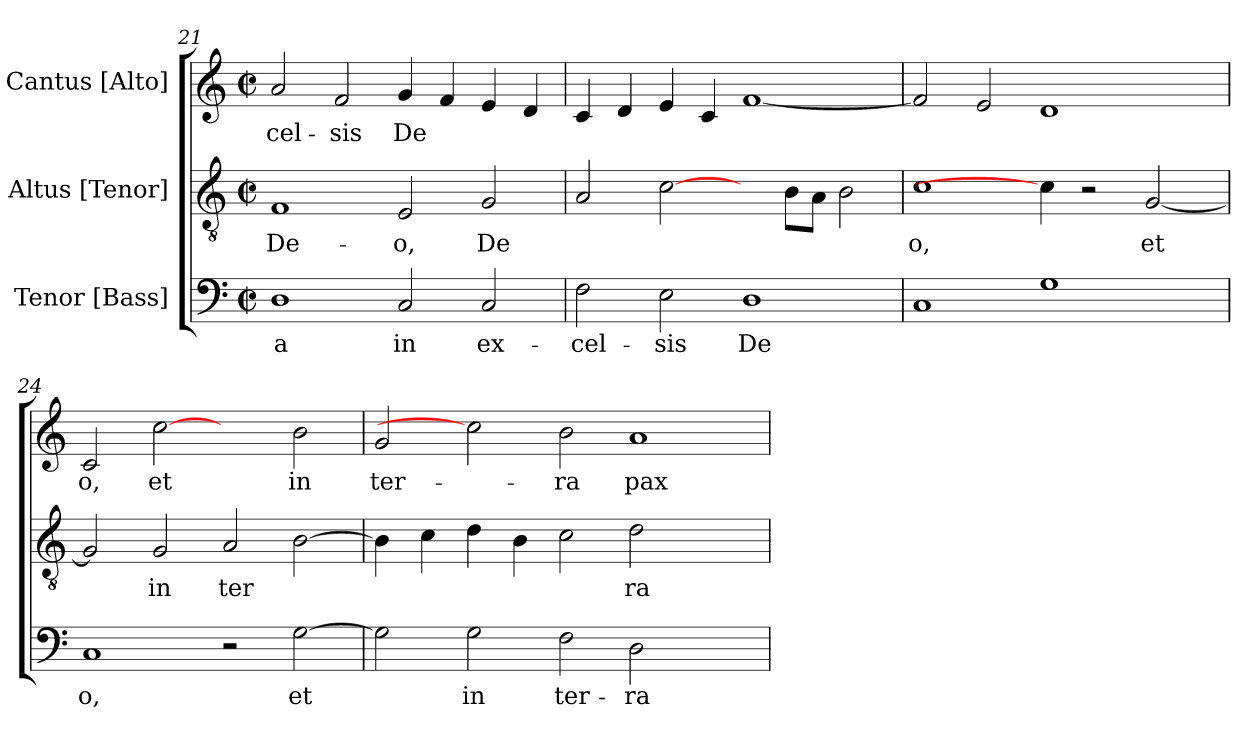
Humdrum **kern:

**kern	**text	**kern	**text	**kern	**text
*part3	*part3	*part2	*part2	*part1	*part1
*staff3	*staff3	*staff2	*staff2	*staff1	*staff1
*I"Tenor  [Bass]	*	*I"Altus  [Tenor]	*	*I"Cantus  [Alto]	*
*clefF4	*	*clefGv2	*	*clefG2	*
*k[]	*	*k[]	*	*k[]	*
*C:	*	*C:	*	*C:	*
*M2/2	*	*M2/2	*	*M2/2	*
*met(c|)	*	*met(c|)	*	*met(c|)	*
=21	=21	=21	=21	=21	=21
!	!LO:LY:b:cj	!	!LO:LY:b:cj	!	!LO:LY:b:cj
1D	-a	1F	De-	2a/	-cel-
!	!	!	!	!	!LO:LY:b:cj
.	.	.	.	2f/	-sis
!	!LO:LY:b:cj	!	!LO:LY:b:cj	!	!LO:LY:b:cj
2C/	in	2E/	-o,	4g/	De-
!	!	!	!	!	!LO:LY:b:cj
.	.	.	.	4f/	--
!	!LO:LY:b:cj	!	!LO:LY:b:cj	!	!LO:LY:b:cj
2C/	ex-	2G/	De-	4e/	--
!	!	!	!	!	!LO:LY:b:cj
.	.	.	.	4d/	--
=22	=22	=22	=22	=22	=22
!	!LO:LY:b:cj	!	!LO:LY:b:cj	!	!LO:LY:b:cj
2F\	-cel-	2A/	--	4c/	--
!	!	!	!	!	!LO:LY:b:cj
.	.	.	.	4d/	--
!	!LO:LY:b:cj	!	!LO:LY:b:cj	!	!LO:LY:b:cj
2E\	-sis	[2c\	--	4e/	--
!	!	!	!	!	!LO:LY:b:cj
.	.	.	.	4c/	--
!	!LO:LY:b:cj	!	!	!	!LO:LY:b:cj
1D	De-	4ryy	.	[<1f	--
!	!	!	!LO:LY:b:cj	!	!
.	.	8B\L	--	.	.
!	!	!	!LO:LY:b:cj	!	!
.	.	8A\J	--	.	.
!	!	!	!LO:LY:b:cj	!	!
.	.	2B\	--	.	.
=23	=23	=23	=23	=23	=23
!	!LO:LY:b:cj	!	!LO:LY:b:cj	!	!LO:LY:b:cj
1C	--	1c	-o,	2f/]	--
!	!	!	!	!	!LO:LY:b:cj
.	.	.	.	2e/	--
!	!LO:LY:b:cj	!	!	!	!LO:LY:b:cj
1G	--	4c\]	.	1d	--
.	.	2r	.	.	.
!	!	!	!LO:LY:b:cj	!	!
.	.	[<2G/	et	.	.
4ryy	.	.	.	4ryy	.
!!LO:PB:g=z
=24	=24	=24	=24	=24	=24
!	!LO:LY:b:cj	!	!LO:LY:b:cj	!	!LO:LY:b:cj
1C	-o,	2G/]	.	2c/	-o,
!	!	!	!LO:LY:b:cj	!	!LO:LY:b:cj
.	.	2G/	in	[2cc	et
!	!	!	!LO:LY:b:cj	!	!
2r	.	2A/	ter-	2ryy	.
!	!LO:LY:b:cj	!	!LO:LY:b:cj	!	!LO:LY:b:cj
[>2G\	et	[>2B\	--	2b\	in
=25	=25	=25	=25	=25	=25
!	!LO:LY:b:cj	!	!LO:LY:b:cj	!	!LO:LY:b:cj
2G\]	.	4B\]	--	2g/	ter-
!	!	!	!LO:LY:b:cj	!	!
.	.	4c\	--	.	.
!	!LO:LY:b:cj	!	!LO:LY:b:cj	!	!
2G\	in	4d\	--	2cc]	.
!	!	!	!LO:LY:b:cj	!	!
.	.	4B\	--	.	.
!	!LO:LY:b:cj	!	!LO:LY:b:cj	!	!LO:LY:b:cj
2F\	ter-	2c\	--	2b\	-ra
!	!LO:LY:b:cj	!	!LO:LY:b:cj	!	!LO:LY:b:cj
2D\	-ra	2d\	-ra	1a	pax
2ryy	.	2ryy	.	.	.
=	=	=	=	=	=
*-	*-	*-	*-	*-	*-
